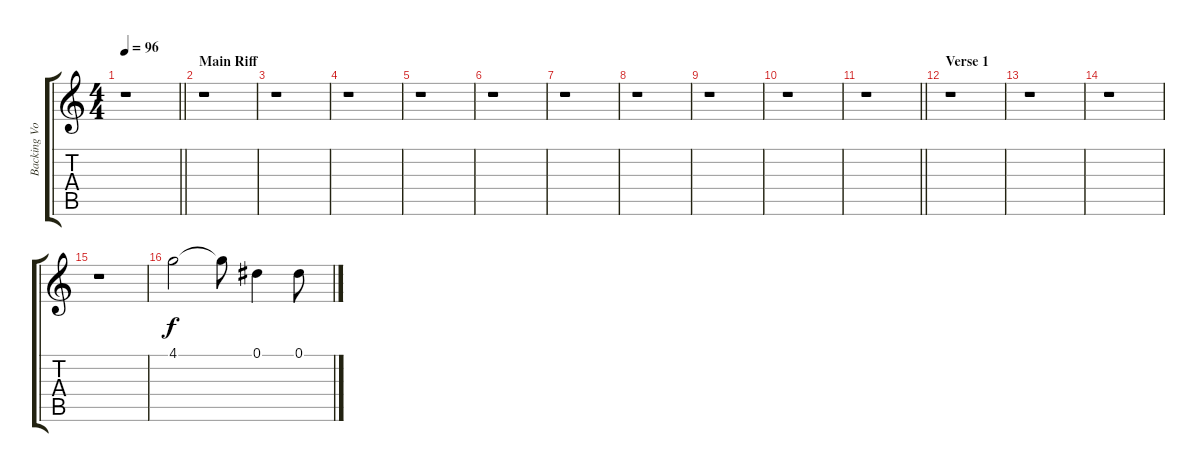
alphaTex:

\track ("Backing Vocals" "Backing Vo") {instrument distortionguitar}
\staff {score tabs}
\tuning (Eb4 Bb3 Gb3 Db3 Ab2 Eb2) {hide}
\ts (4 4)
\tempo 96
\clef g2
\barLineRight lightlight
\ks c
r.1{dy f} |
\section ("" "Main Riff")
r.1 |
r.1 |
r.1 |
r.1 |
r.1 |
r.1 |
r.1 |
r.1 |
r.1 |
\barLineRight lightlight
r.1 |
\section ("" "Verse 1")
r.1 |
r.1 |
r.1 |
r.1 |
4.1.2 4.1{t}.8 0.1.4 0.1.8
